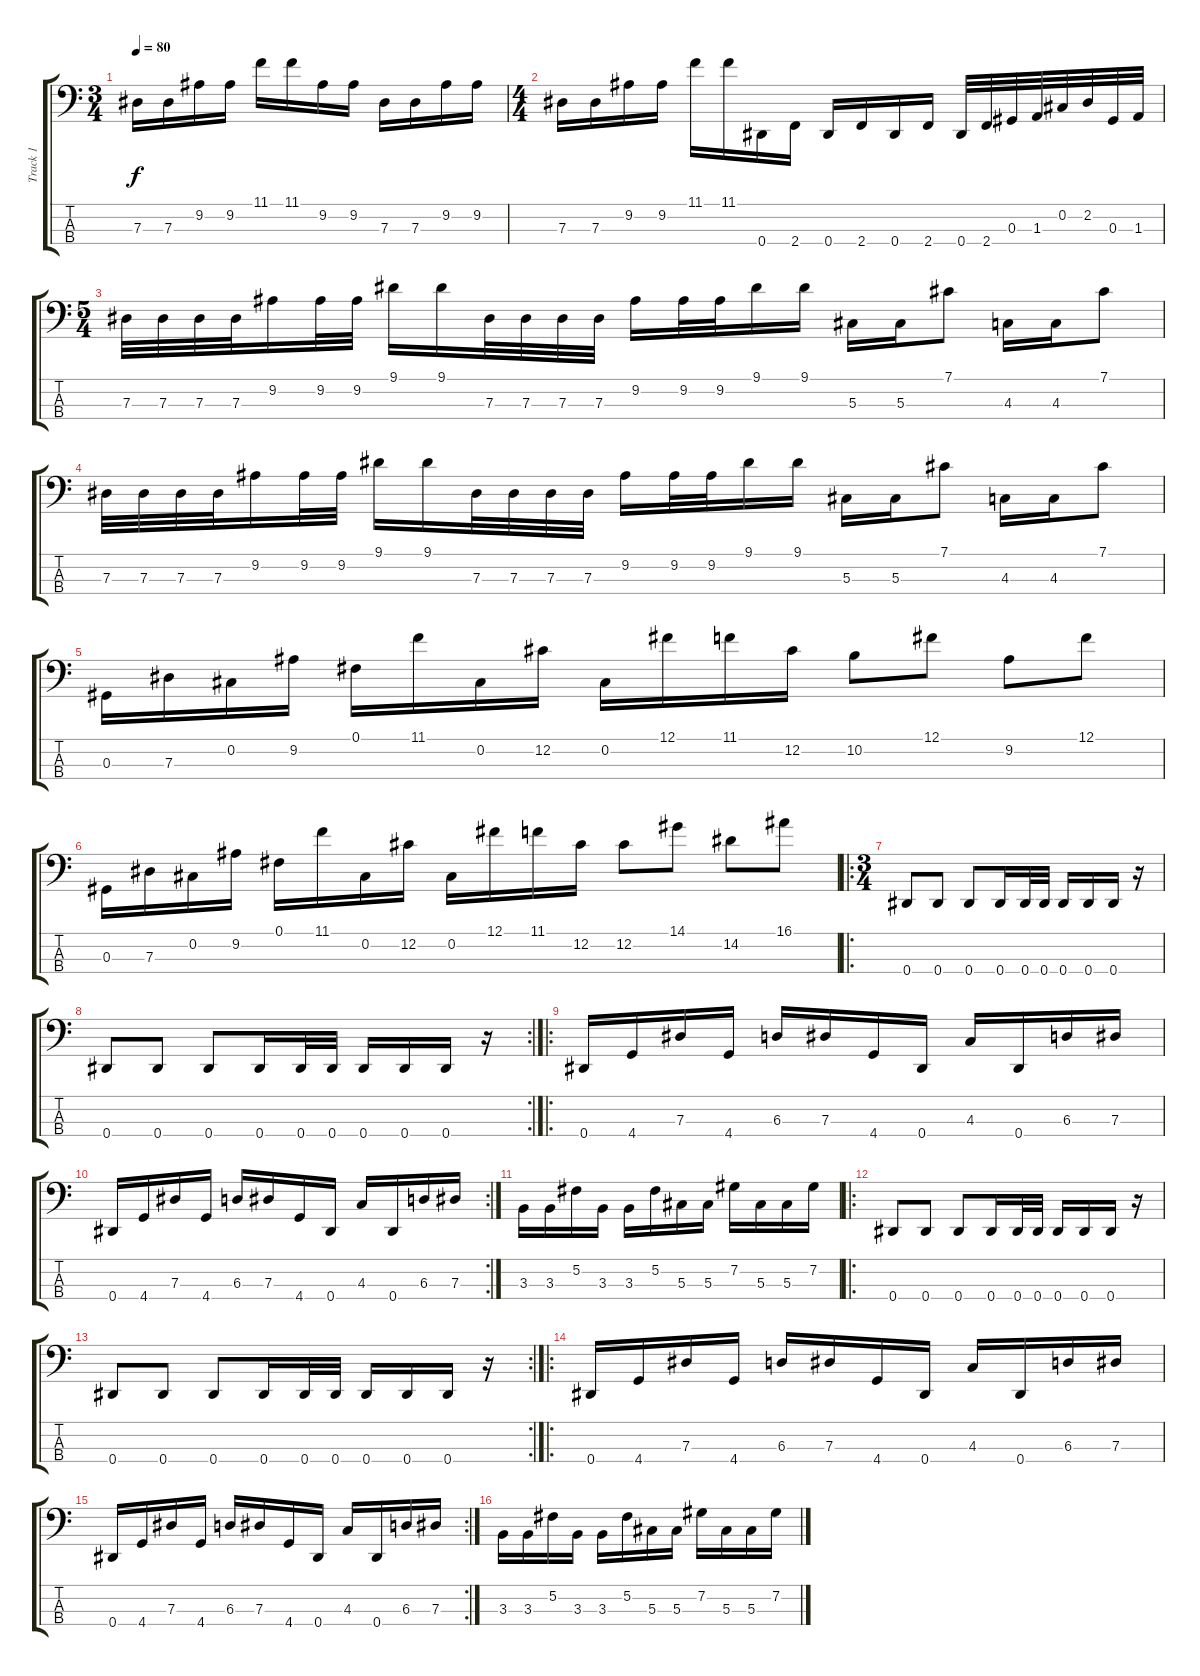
\track ("Track 1" "Track 1") {instrument electricbassfinger}
\staff {score tabs}
\tuning (Gb2 Db2 Ab1 Eb1) {hide}
\ts (3 4)
\tempo 80
\clef f4
\ks c
7.3.16{dy f} 7.3.16 9.2.16 9.2.16 11.1.16 11.1.16 9.2.16 9.2.16 7.3.16 7.3.16 9.2.16 9.2.16 |
\ts (4 4)
7.3.16 7.3.16 9.2.16 9.2.16 11.1.16 11.1.16 0.4.16 2.4.16 0.4.16 2.4.16 0.4.16 2.4.16 0.4.32 2.4.32 0.3.32 1.3.32 0.2.32 2.2.32 0.3.32 1.3.32 |
\ts (5 4)
7.3.32 7.3.32 7.3.32 7.3.32 9.2.16 9.2.32 9.2.32 9.1.16 9.1.16 7.3.32 7.3.32 7.3.32 7.3.32 9.2.16 9.2.32 9.2.32 9.1.16 9.1.16 5.3.16 5.3.16 7.1.8 4.3.16 4.3.16 7.1.8 |
7.3.32 7.3.32 7.3.32 7.3.32 9.2.16 9.2.32 9.2.32 9.1.16 9.1.16 7.3.32 7.3.32 7.3.32 7.3.32 9.2.16 9.2.32 9.2.32 9.1.16 9.1.16 5.3.16 5.3.16 7.1.8 4.3.16 4.3.16 7.1.8 |
0.3.16 7.3.16 0.2.16 9.2.16 0.1.16 11.1.16 0.2.16 12.2.16 0.2.16 12.1.16 11.1.16 12.2.16 10.2.8 12.1.8 9.2.8 12.1.8 |
0.3.16 7.3.16 0.2.16 9.2.16 0.1.16 11.1.16 0.2.16 12.2.16 0.2.16 12.1.16 11.1.16 12.2.16 12.2.8 14.1.8 14.2.8 16.1.8 |
\ro
\ts (3 4)
0.4.8 0.4.8 0.4.8 0.4.16 0.4.32 0.4.32 0.4.16 0.4.16 0.4.16 r.16 |
\rc 2
0.4.8 0.4.8 0.4.8 0.4.16 0.4.32 0.4.32 0.4.16 0.4.16 0.4.16 r.16 |
\ro
0.4.16 4.4.16 7.3.16 4.4.16 6.3.16 7.3.16 4.4.16 0.4.16 4.3.16 0.4.16 6.3.16 7.3.16 |
\rc 2
0.4.16 4.4.16 7.3.16 4.4.16 6.3.16 7.3.16 4.4.16 0.4.16 4.3.16 0.4.16 6.3.16 7.3.16 |
3.3.16 3.3.16 5.2.16 3.3.16 3.3.16 5.2.16 5.3.16 5.3.16 7.2.16 5.3.16 5.3.16 7.2.16 |
\ro
0.4.8 0.4.8 0.4.8 0.4.16 0.4.32 0.4.32 0.4.16 0.4.16 0.4.16 r.16 |
\rc 2
0.4.8 0.4.8 0.4.8 0.4.16 0.4.32 0.4.32 0.4.16 0.4.16 0.4.16 r.16 |
\ro
0.4.16 4.4.16 7.3.16 4.4.16 6.3.16 7.3.16 4.4.16 0.4.16 4.3.16 0.4.16 6.3.16 7.3.16 |
\rc 2
0.4.16 4.4.16 7.3.16 4.4.16 6.3.16 7.3.16 4.4.16 0.4.16 4.3.16 0.4.16 6.3.16 7.3.16 |
3.3.16 3.3.16 5.2.16 3.3.16 3.3.16 5.2.16 5.3.16 5.3.16 7.2.16 5.3.16 5.3.16 7.2.16
